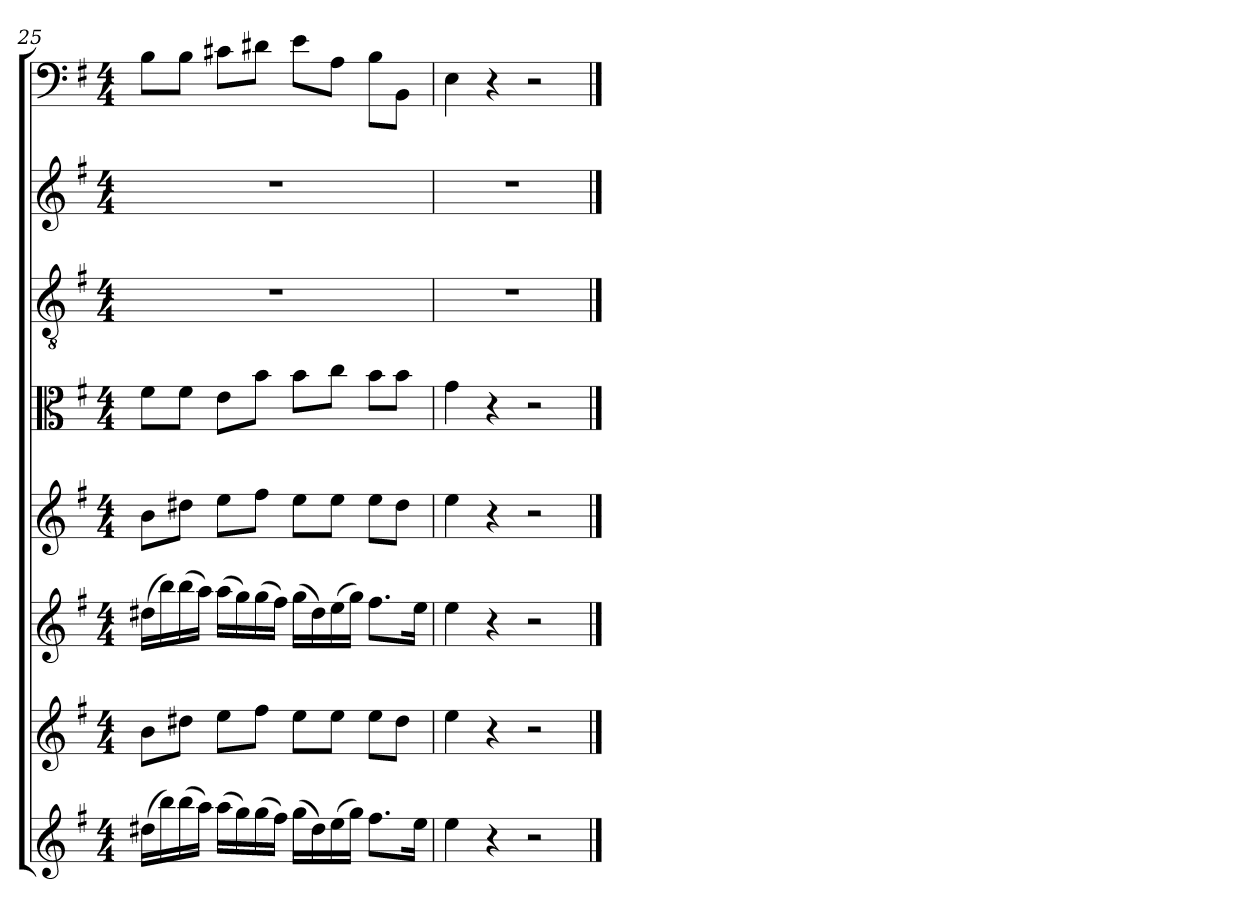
**kern	**kern	**kern	**kern	**kern	**kern	**kern	**kern
*part8	*part7	*part6	*part5	*part4	*part3	*part2	*part1
*staff8	*staff7	*staff6	*staff5	*staff4	*staff3	*staff2	*staff1
*clefG2	*clefG2	*clefG2	*clefG2	*clefC3	*clefGv2	*clefG2	*clefF4
*k[f#]	*k[f#]	*k[f#]	*k[f#]	*k[f#]	*k[f#]	*k[f#]	*k[f#]
*e:	*e:	*e:	*e:	*e:	*e:	*e:	*e:
*M4/4	*M4/4	*M4/4	*M4/4	*M4/4	*M4/4	*M4/4	*M4/4
=25	=25	=25	=25	=25	=25	=25	=25
(16dd#X\LL	8b\L	(16dd#X\LL	8b\L	8f#\L	1r	1r	8B\L
16bb\)	.	16bb\)	.	.	.	.	.
(16bb\	8dd#X\J	(16bb\	8dd#X\J	8f#\J	.	.	8B\J
16aa\JJ)	.	16aa\JJ)	.	.	.	.	.
(16aa\LL	8ee\L	(16aa\LL	8ee\L	8e\L	.	.	8c#X\L
16gg\)	.	16gg\)	.	.	.	.	.
(16gg\	8ff#\J	(16gg\	8ff#\J	8b\J	.	.	8d#X\J
16ff#\JJ)	.	16ff#\JJ)	.	.	.	.	.
(16gg\LL	8ee\L	(16gg\LL	8ee\L	8b\L	.	.	8e\L
16dd#\)	.	16dd#\)	.	.	.	.	.
(16ee\	8ee\J	(16ee\	8ee\J	8cc\J	.	.	8A\J
16gg\JJ)	.	16gg\JJ)	.	.	.	.	.
8.ff#\L	8ee\L	8.ff#\L	8ee\L	8b\L	.	.	8B\L
.	8dd#\J	.	8dd#\J	8b\J	.	.	8BB\J
16ee\Jk	.	16ee\Jk	.	.	.	.	.
=26	=26	=26	=26	=26	=26	=26	=26
4ee\	4ee\	4ee\	4ee\	4g\	1r	1r	4E\
4r	4r	4r	4r	4r	.	.	4r
2r	2r	2r	2r	2r	.	.	2r
==	==	==	==	==	==	==	==
*-	*-	*-	*-	*-	*-	*-	*-
